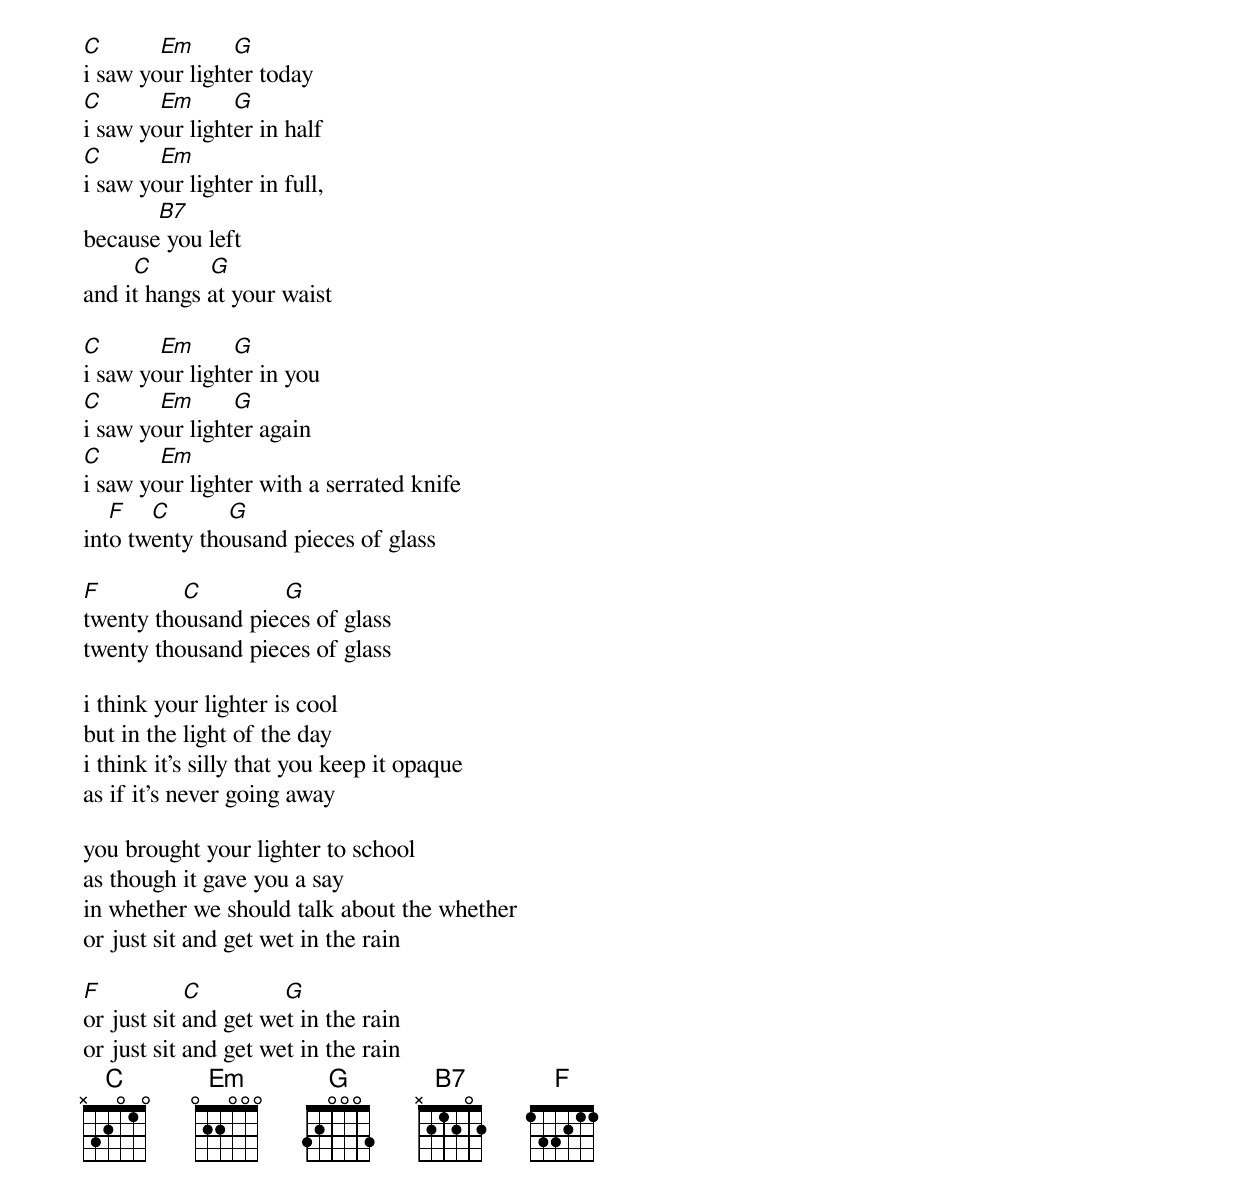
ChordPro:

[C]         [Em]      [G]
i saw your lighter today
[C]         [Em]      [G]
i saw your lighter in half
[C]         [Em]
i saw your lighter in full,
            [B7]
because you left
        [C]         [G]
and it hangs at your waist

[C]         [Em]      [G]
i saw your lighter in you
[C]         [Em]      [G]
i saw your lighter again
[C]         [Em]
i saw your lighter with a serrated knife
    [F]    [C]         [G]
into twenty thousand pieces of glass

[F]             [C]             [G]
twenty thousand pieces of glass
twenty thousand pieces of glass

i think your lighter is cool
but in the light of the day
i think it's silly that you keep it opaque
as if it's never going away

you brought your lighter to school
as though it gave you a say
in whether we should talk about the whether
or just sit and get wet in the rain

[F]             [C]             [G]
or just sit and get wet in the rain
or just sit and get wet in the rain
